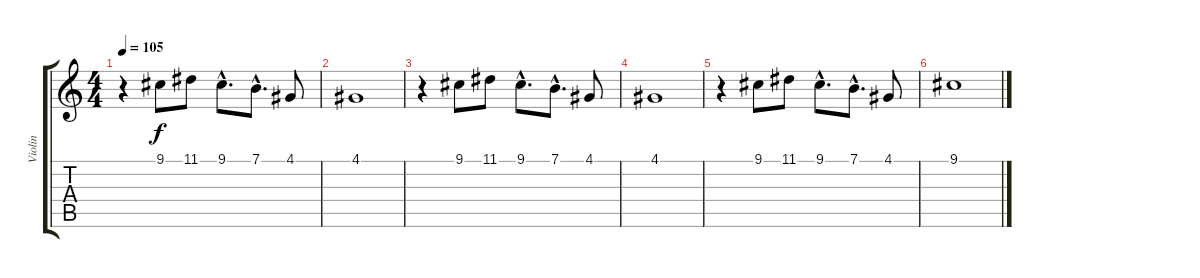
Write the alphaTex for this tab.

\track ("Violin" "Violin") {instrument violin}
\staff {score tabs}
\tuning (E4 B3 G3 D3 A2 E2) {hide}
\ts (4 4)
\tempo 105
\clef g2
\ks c
r.4{dy f} 9.1.8 11.1.8 9.1{hac}.8{d} 7.1{hac}.8{d} 4.1.8 |
4.1.1 |
r.4 9.1.8 11.1.8 9.1{hac}.8{d} 7.1{hac}.8{d} 4.1.8 |
4.1.1 |
r.4 9.1.8 11.1.8 9.1{hac}.8{d} 7.1{hac}.8{d} 4.1.8 |
9.1.1
